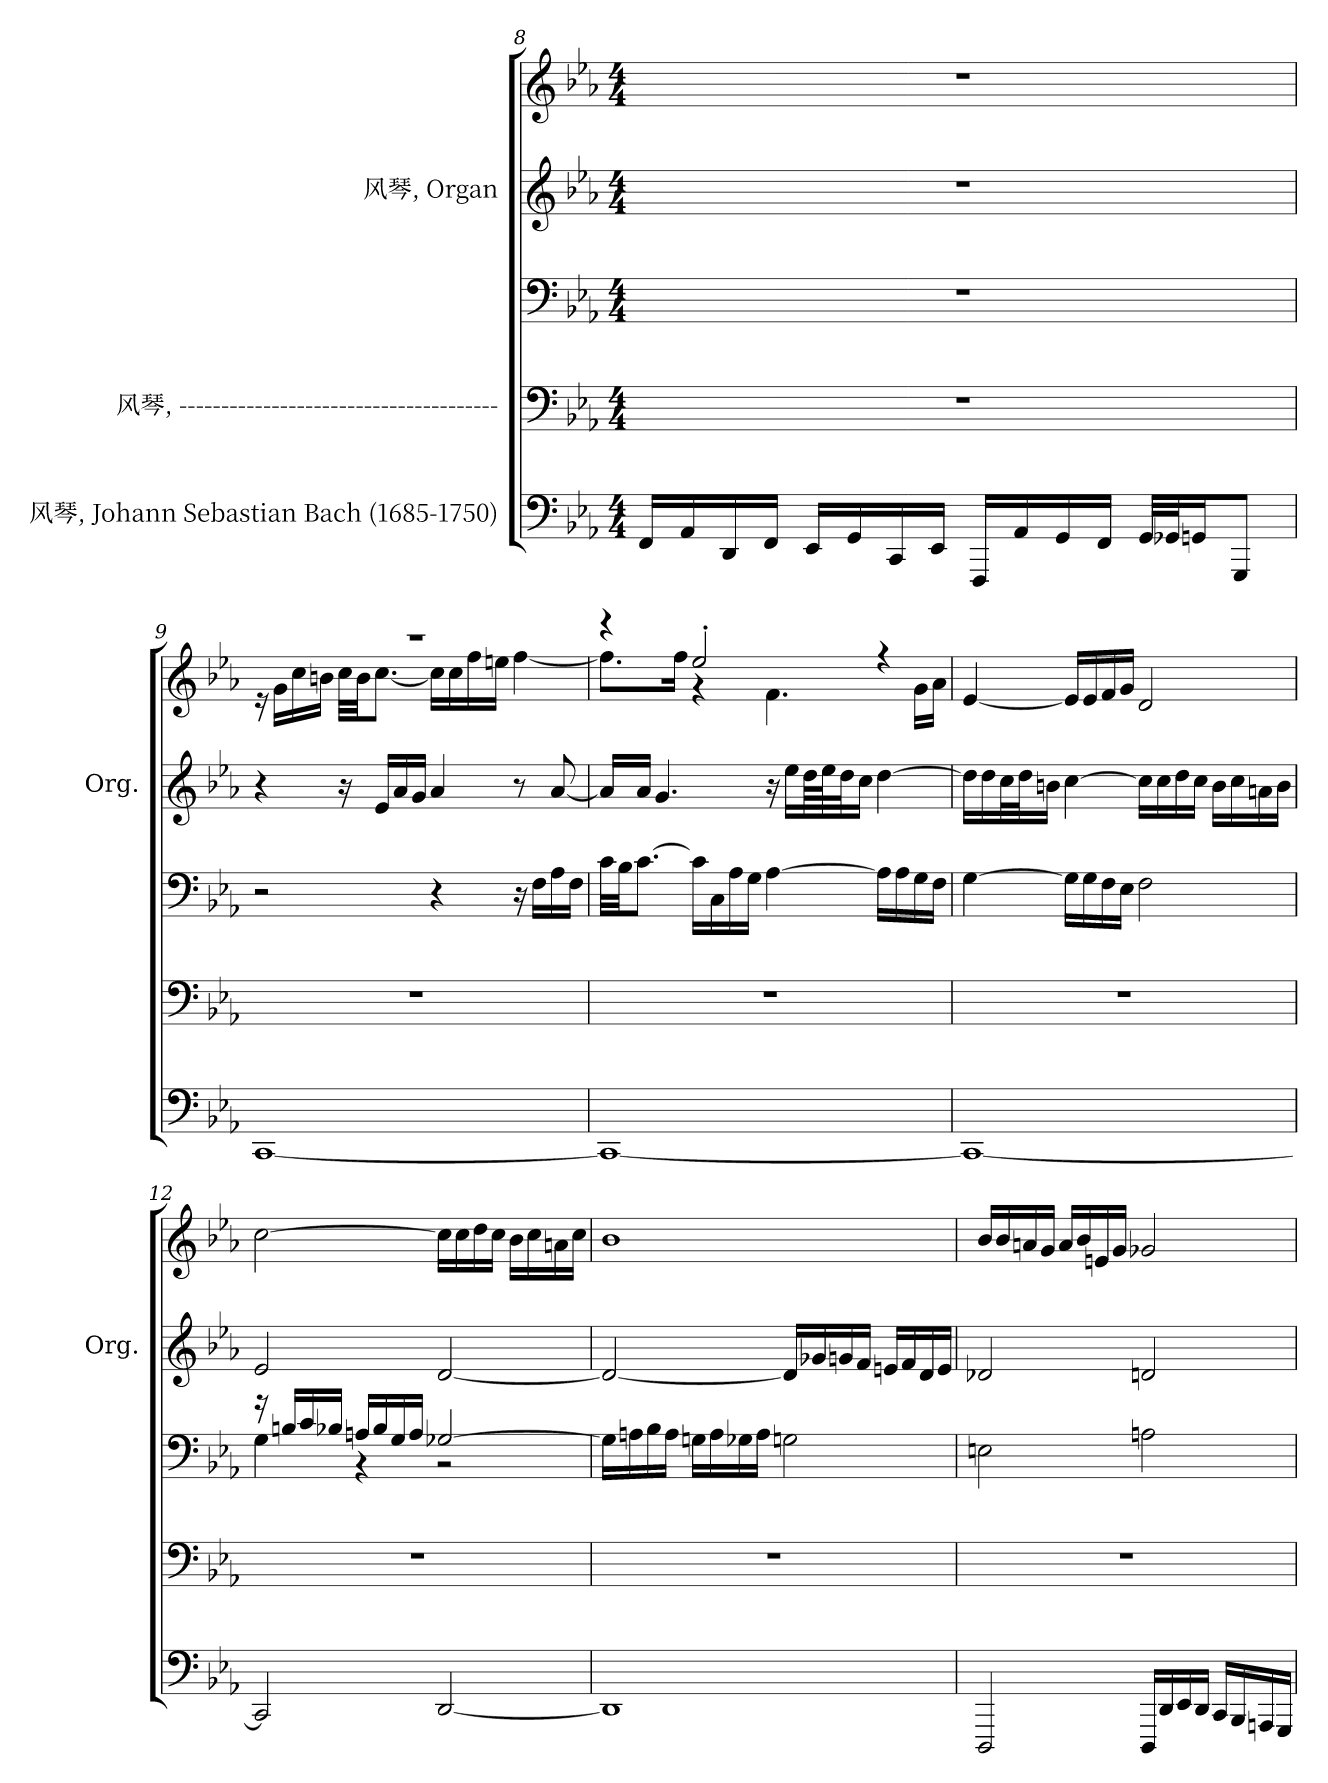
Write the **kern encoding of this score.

**kern	**kern	**kern	**kern	**kern
*part3	*part2	*part2	*part1	*part1
*staff5	*staff4	*staff3	*staff2	*staff1
*I"风琴, Johann Sebastian Bach   (1685-1750)	*I"风琴, --------------------------------------	*	*I"风琴, Organ	*
*	*	*	*I'Org.	*
!!LO:PB:g=z
*clefF4	*clefF4	*clefF4	*clefG2	*clefG2
*k[b-e-a-]	*k[b-e-a-]	*k[b-e-a-]	*k[b-e-a-]	*k[b-e-a-]
*M4/4	*M4/4	*M4/4	*M4/4	*M4/4
=8	=8	=8	=8	=8
16FF/LL	1r	1r	1r	1r
16AA-/	.	.	.	.
16DD/	.	.	.	.
16FF/JJ	.	.	.	.
16EE-/LL	.	.	.	.
16GG/	.	.	.	.
16CC/	.	.	.	.
16EE-/JJ	.	.	.	.
16FFF/LL	.	.	.	.
16AA-/	.	.	.	.
16GG/	.	.	.	.
16FF/JJ	.	.	.	.
32GG/LLL	.	.	.	.
32GG-X/J	.	.	.	.
16GGn/J	.	.	.	.
8GGG/J	.	.	.	.
=9	=9	=9	=9	=9
*	*	*	*	*MM60
*	*	*	*	*^
[1CC	1r	2r	4r	1r	16r
.	.	.	.	.	16g\LL
.	.	.	.	.	16cc\
.	.	.	.	.	16bn\JJ
.	.	.	16r	.	32cc\LLL
.	.	.	.	.	32b\JJ
.	.	.	16e-/LL	.	[8.cc\J
.	.	.	16a-/	.	.
.	.	.	16g/JJ	.	.
.	.	4r	4a-/	.	16cc\LL]
.	.	.	.	.	16cc\
.	.	.	.	.	16ff\
.	.	.	.	.	16een\JJ
.	.	16r	8r	.	[4ff\
.	.	16F\LL	.	.	.
.	.	16A-\	[8a-/	.	.
.	.	16F\JJ	.	.	.
!!LO:LB:g=z	!!
=10	=10	=10	=10	=10	=10
1CC_	1r	32c\LLL	16a-/LL]	4r	8.ff\L]
.	.	32B-\JJ	.	.	.
.	.	[8.c\J	16a-/JJ	.	.
.	.	.	4.g/	.	.
.	.	.	.	.	16ff\Jk
.	.	16c\LL]	.	2ee-'/	4r
.	.	16C\	.	.	.
.	.	16A-\	.	.	.
.	.	16G\JJ	.	.	.
.	.	[4A-\	16r	.	4.f\
.	.	.	16ee-\LL	.	.
.	.	.	64dd\LL	.	.
.	.	.	64ee-\J	.	.
.	.	.	32dd\J	.	.
.	.	.	16cc\JJ	.	.
.	.	16A-\LL]	[4dd\	4r	.
.	.	16A-\	.	.	.
.	.	16G\	.	.	16g\LL
.	.	16F\JJ	.	.	16a-\JJ
*	*	*	*	*v	*v
=11	=11	=11	=11	=11
1CC_	1r	[4G\	16dd\LL]	[4e-/
.	.	.	16dd\	.
.	.	.	32cc\L	.
.	.	.	32dd\J	.
.	.	.	16bn\JJ	.
.	.	16G\LL]	[4cc\	16e-/LL]
.	.	16G\	.	16e-/
.	.	16F\	.	16f/
.	.	16E-\JJ	.	16g/JJ
.	.	2F\	16cc\LL]	2d/
.	.	.	16cc\	.
.	.	.	16dd\	.
.	.	.	16cc\JJ	.
.	.	.	16b\LL	.
.	.	.	16cc\	.
.	.	.	16an\	.
.	.	.	16b\JJ	.
!!LO:PB:g=z
=12	=12	=12	=12	=12
*	*	*^	*	*
2CC/]	1r	16r	4G\	2e-/	[2cc\
.	.	16Bn/LL	.	.	.
.	.	16c/	.	.	.
.	.	16B-X/JJ	.	.	.
.	.	16An/LL	4r	.	.
.	.	16B-/	.	.	.
.	.	16G/	.	.	.
.	.	16A/JJ	.	.	.
[2DD/	.	[2G-X/	2r	[2d/	16cc\LL]
.	.	.	.	.	16cc\
.	.	.	.	.	16dd\
.	.	.	.	.	16cc\JJ
.	.	.	.	.	16b-\LL
.	.	.	.	.	16cc\
.	.	.	.	.	16an\
.	.	.	.	.	16cc\JJ
*	*	*v	*v	*	*
=13	=13	=13	=13	=13
1DD]	1r	16G-\LL]	2d/_	1b-
.	.	16An\	.	.
.	.	16B-\	.	.
.	.	16A\JJ	.	.
.	.	16Gn\LL	.	.
.	.	16A\	.	.
.	.	16G-X\	.	.
.	.	16A\JJ	.	.
.	.	2Gn\	16d/LL]	.
.	.	.	16g-X/	.
.	.	.	16gn/	.
.	.	.	16f/JJ	.
.	.	.	16en/LL	.
.	.	.	16f/	.
.	.	.	16d/	.
.	.	.	16e/JJ	.
!!LO:LB:g=z
=14	=14	=14	=14	=14
2DDD/	1r	2En\	2d-X/	16b-/LL
.	.	.	.	16b-/
.	.	.	.	16an/
.	.	.	.	16g/JJ
.	.	.	.	16a/LL
.	.	.	.	16b-/
.	.	.	.	16en/
.	.	.	.	16g/JJ
*	*	*	*	*MM53
16DDD/LL	.	2An\	2dn/	2g-X/
16DD/	.	.	.	.
16EE-/	.	.	.	.
16DD/JJ	.	.	.	.
16CC/LL	.	.	.	.
16BBB-/	.	.	.	.
16AAAn/	.	.	.	.
16GGG/JJ	.	.	.	.
=	=	=	=	=
*-	*-	*-	*-	*-
